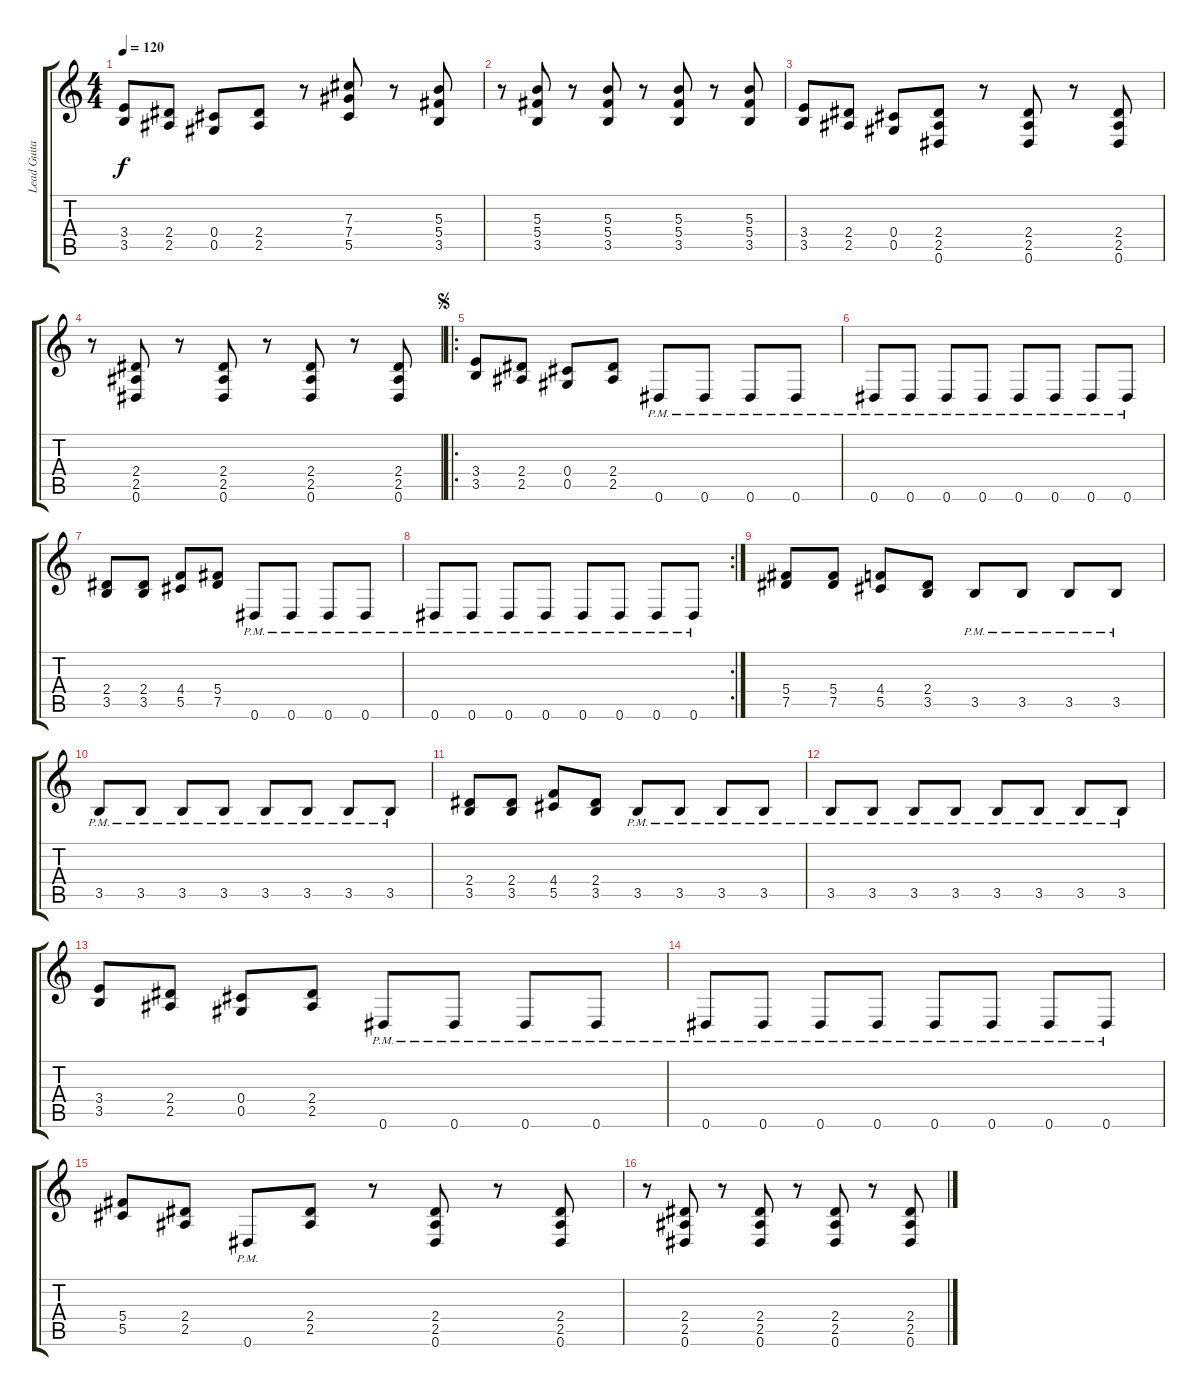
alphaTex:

\track ("Lead Guitar" "Lead Guita") {instrument overdrivenguitar}
\staff {score tabs}
\tuning (Eb4 Bb3 Gb3 Db3 Ab2 Eb2) {hide}
\ts (4 4)
\tempo 120
\clef g2
\ks c
(3.4 3.5).8{dy f} (2.4 2.5).8 (0.4 0.5).8 (2.4 2.5).8 r.8 (7.3 7.4 5.5).8 r.8 (5.3 5.4 3.5).8 |
r.8 (5.3 5.4 3.5).8 r.8 (5.3 5.4 3.5).8 r.8 (5.3 5.4 3.5).8 r.8 (5.3 5.4 3.5).8 |
(3.4 3.5).8 (2.4 2.5).8 (0.4 0.5).8 (2.4 2.5 0.6).8 r.8 (2.4 2.5 0.6).8 r.8 (2.4 2.5 0.6).8 |
r.8 (2.4 2.5 0.6).8 r.8 (2.4 2.5 0.6).8 r.8 (2.4 2.5 0.6).8 r.8 (2.4 2.5 0.6).8 |
\ro
\jump segno
(3.4 3.5).8 (2.4 2.5).8 (0.4 0.5).8 (2.4 2.5).8 0.6{pm}.8 0.6{pm}.8 0.6{pm}.8 0.6{pm}.8 |
0.6{pm}.8 0.6{pm}.8 0.6{pm}.8 0.6{pm}.8 0.6{pm}.8 0.6{pm}.8 0.6{pm}.8 0.6{pm}.8 |
(2.4 3.5).8 (2.4 3.5).8 (4.4 5.5).8 (5.4 7.5).8 0.6{pm}.8 0.6{pm}.8 0.6{pm}.8 0.6{pm}.8 |
\rc 2
0.6{pm}.8 0.6{pm}.8 0.6{pm}.8 0.6{pm}.8 0.6{pm}.8 0.6{pm}.8 0.6{pm}.8 0.6{pm}.8 |
(5.4 7.5).8 (5.4 7.5).8 (4.4 5.5).8 (2.4 3.5).8 3.5{pm}.8 3.5{pm}.8 3.5{pm}.8 3.5{pm}.8 |
3.5{pm}.8 3.5{pm}.8 3.5{pm}.8 3.5{pm}.8 3.5{pm}.8 3.5{pm}.8 3.5{pm}.8 3.5{pm}.8 |
(2.4 3.5).8 (2.4 3.5).8 (4.4 5.5).8 (2.4 3.5).8 3.5{pm}.8 3.5{pm}.8 3.5{pm}.8 3.5{pm}.8 |
3.5{pm}.8 3.5{pm}.8 3.5{pm}.8 3.5{pm}.8 3.5{pm}.8 3.5{pm}.8 3.5{pm}.8 3.5{pm}.8 |
(3.4 3.5).8 (2.4 2.5).8 (0.4 0.5).8 (2.4 2.5).8 0.6{pm}.8 0.6{pm}.8 0.6{pm}.8 0.6{pm}.8 |
0.6{pm}.8 0.6{pm}.8 0.6{pm}.8 0.6{pm}.8 0.6{pm}.8 0.6{pm}.8 0.6{pm}.8 0.6{pm}.8 |
(5.4 5.5).8 (2.4 2.5).8 0.6{pm}.8 (2.4 2.5).8 r.8 (2.4 2.5 0.6).8 r.8 (2.4 2.5 0.6).8 |
r.8 (2.4 2.5 0.6).8 r.8 (2.4 2.5 0.6).8 r.8 (2.4 2.5 0.6).8 r.8 (2.4 2.5 0.6).8
